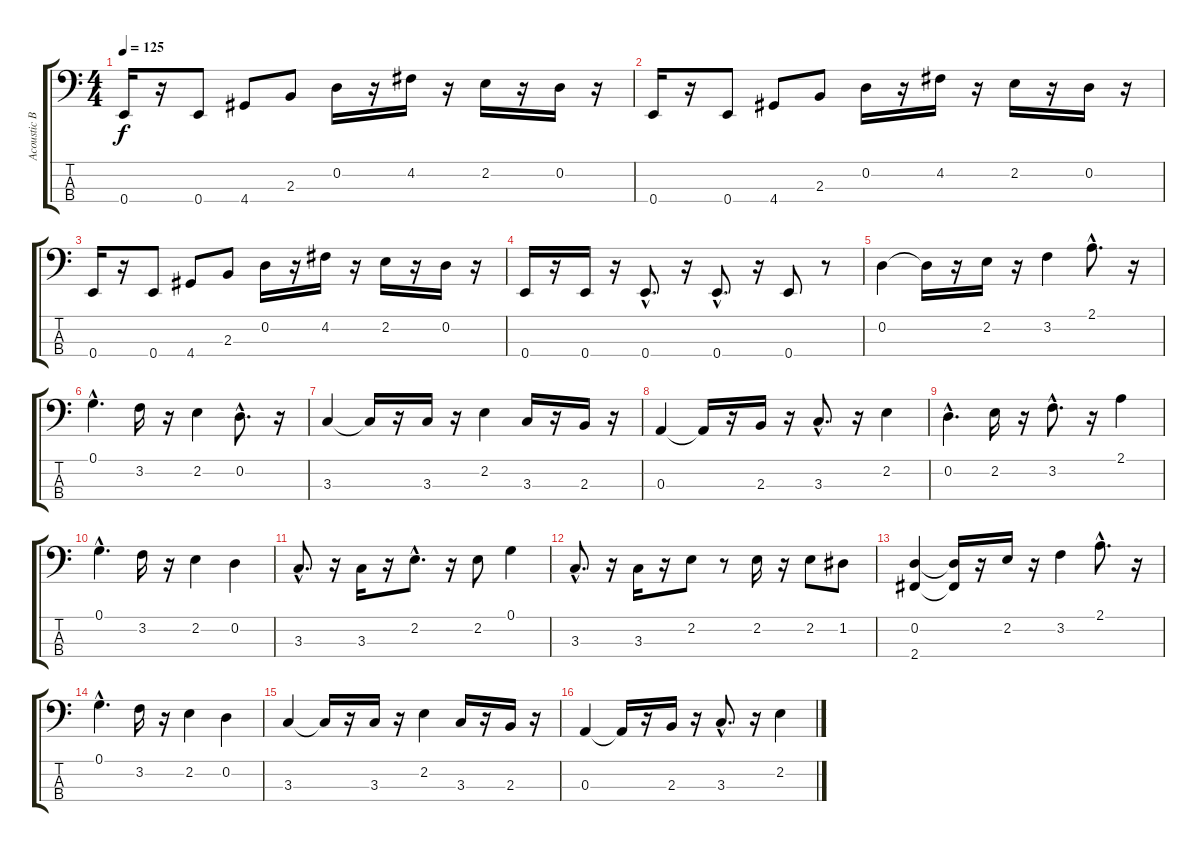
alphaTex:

\track ("Acoustic Bass " "Acoustic B") {instrument acousticbass}
\staff {score tabs}
\tuning (G2 D2 A1 E1) {hide}
\ts (4 4)
\tempo 125
\clef f4
\ks c
0.4.16{dy f} r.16 0.4.8 4.4.8 2.3.8 0.2.16 r.16 4.2.16 r.16 2.2.16 r.16 0.2.16 r.16 |
0.4.16 r.16 0.4.8 4.4.8 2.3.8 0.2.16 r.16 4.2.16 r.16 2.2.16 r.16 0.2.16 r.16 |
0.4.16 r.16 0.4.8 4.4.8 2.3.8 0.2.16 r.16 4.2.16 r.16 2.2.16 r.16 0.2.16 r.16 |
0.4.16 r.16 0.4.16 r.16 0.4{hac}.8{d} r.16 0.4{hac}.8{d} r.16 0.4.8 r.8 |
0.2.4 0.2{t}.16 r.16 2.2.16 r.16 3.2.4 2.1{hac}.8{d} r.16 |
0.1{hac}.4{d} 3.2.16 r.16 2.2.4 0.2{hac}.8{d} r.16 |
3.3.4 3.3{t}.16 r.16 3.3.16 r.16 2.2.4 3.3.16 r.16 2.3.16 r.16 |
0.3.4 0.3{t}.16 r.16 2.3.16 r.16 3.3{hac}.8{d} r.16 2.2.4 |
0.2{hac}.4{d} 2.2.16 r.16 3.2{hac}.8{d} r.16 2.1.4 |
0.1{hac}.4{d} 3.2.16 r.16 2.2.4 0.2.4 |
3.3{hac}.8{d} r.16 3.3.16 r.16 2.2{hac}.8{d} r.16 2.2.8 0.1.4 |
3.3{hac}.8{d} r.16 3.3.16 r.16 2.2.8 r.8 2.2.16 r.16 2.2.8 1.2.8 |
(0.2 2.4).4 (0.2{t} 2.4{t}).16 r.16 2.2.16 r.16 3.2.4 2.1{hac}.8{d} r.16 |
0.1{hac}.4{d} 3.2.16 r.16 2.2.4 0.2.4 |
3.3.4 3.3{t}.16 r.16 3.3.16 r.16 2.2.4 3.3.16 r.16 2.3.16 r.16 |
0.3.4 0.3{t}.16 r.16 2.3.16 r.16 3.3{hac}.8{d} r.16 2.2.4
